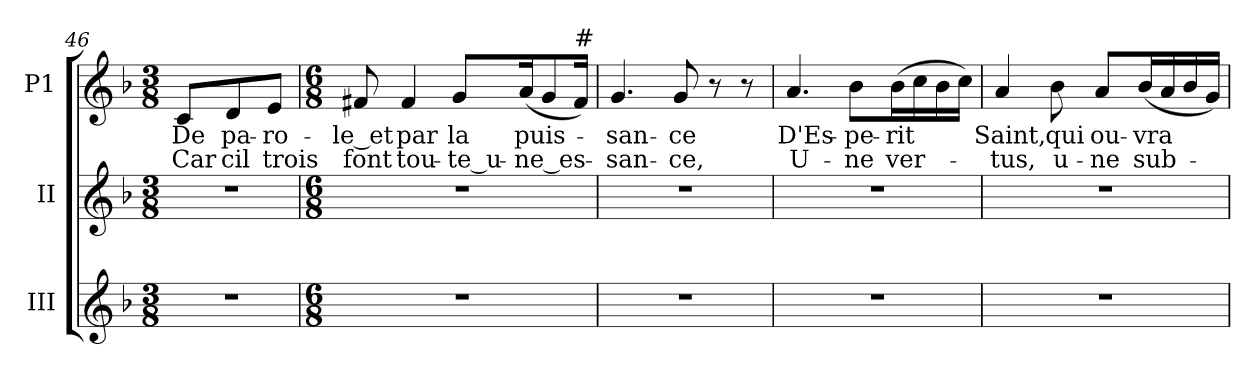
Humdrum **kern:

**kern	**kern	**kern	**text	**text
*part3	*part2	*part1	*part1	*part1
*staff3	*staff2	*staff1	*staff1	*staff1
*I"III	*I"II	*I"P1	*	*
*clefG2	*clefG2	*clefG2	*	*
*k[b-]	*k[b-]	*k[b-]	*	*
*F:	*F:	*F:	*	*
*M3/8	*M3/8	*M3/8	*	*
=46	=46	=46	=46	=46
!LO:N:vis=1	!LO:N:vis=1	!	!	!
!	!	!	!LO:LY:b:color=#000000	!LO:LY:b:color=#000000
4.r	4.r	8ci/L	De	Car
!	!	!	!LO:LY:b:color=#000000	!LO:LY:b:color=#000000
.	.	8di/	pa-	cil
!	!	!	!LO:LY:b:color=#000000	!LO:LY:b:color=#000000
.	.	8ei/J	-ro-	trois
!!LO:LB:g=z
=47	=47	=47	=47	=47
*M6/8	*M6/8	*M6/8	*	*
!LO:N:vis=1	!LO:N:vis=1	!	!	!
!	!	!	!LO:LY:b:color=#000000	!LO:LY:b:color=#000000
2.r	2.r	8f#Xi/	-le_et	font
!	!	!	!LO:LY:b:color=#000000	!LO:LY:b:color=#000000
.	.	4f#i/	par	tou-
!	!	!	!LO:LY:b:color=#000000	!LO:LY:b:color=#000000
.	.	8gi/L	la	-te_u-
!	!	!	!LO:LY:b:color=#000000	!LO:LY:b:color=#000000
.	.	(16ai/k	puis-	-ne_es-
.	.	8gi/	.	.
!	!	!LO:TX:a:t=#	!	!
.	.	16f#i/Jk)	.	.
=48	=48	=48	=48	=48
!LO:N:vis=1	!LO:N:vis=1	!	!	!
!	!	!	!LO:LY:b:color=#000000	!LO:LY:b:color=#000000
2.r	2.r	4.gi/	-san-	-san-
!	!	!	!LO:LY:b:color=#000000	!LO:LY:b:color=#000000
.	.	8gi/	-ce	-ce,
.	.	8r	.	.
.	.	8r	.	.
=49	=49	=49	=49	=49
!LO:N:vis=1	!LO:N:vis=1	!	!	!
!	!	!	!LO:LY:b:color=#000000	!LO:LY:b:color=#000000
2.r	2.r	4.ai/	D'Es-	U-
!	!	!	!LO:LY:b:color=#000000	!LO:LY:b:color=#000000
.	.	8b-i\L	-pe-	-ne
!	!	!	!LO:LY:b:color=#000000	!LO:LY:b:color=#000000
.	.	(16b-i\L	-rit	ver-
.	.	16cci\	.	.
.	.	16b-i\	.	.
.	.	16cci\JJ)	.	.
=50	=50	=50	=50	=50
!LO:N:vis=1	!LO:N:vis=1	!	!	!
!	!	!	!LO:LY:b:color=#000000	!LO:LY:b:color=#000000
2.r	2.r	4ai/	Saint,	-tus,
!	!	!	!LO:LY:b:color=#000000	!LO:LY:b:color=#000000
.	.	8b-i\	qui	u-
!	!	!	!LO:LY:b:color=#000000	!LO:LY:b:color=#000000
.	.	8ai/L	ou-	-ne
!	!	!	!LO:LY:b:color=#000000	!LO:LY:b:color=#000000
.	.	(16b-i/L	-vra	sub-
.	.	16ai/	.	.
.	.	16b-i/	.	.
.	.	16gi/JJ)	.	.
=	=	=	=	=
*-	*-	*-	*-	*-
